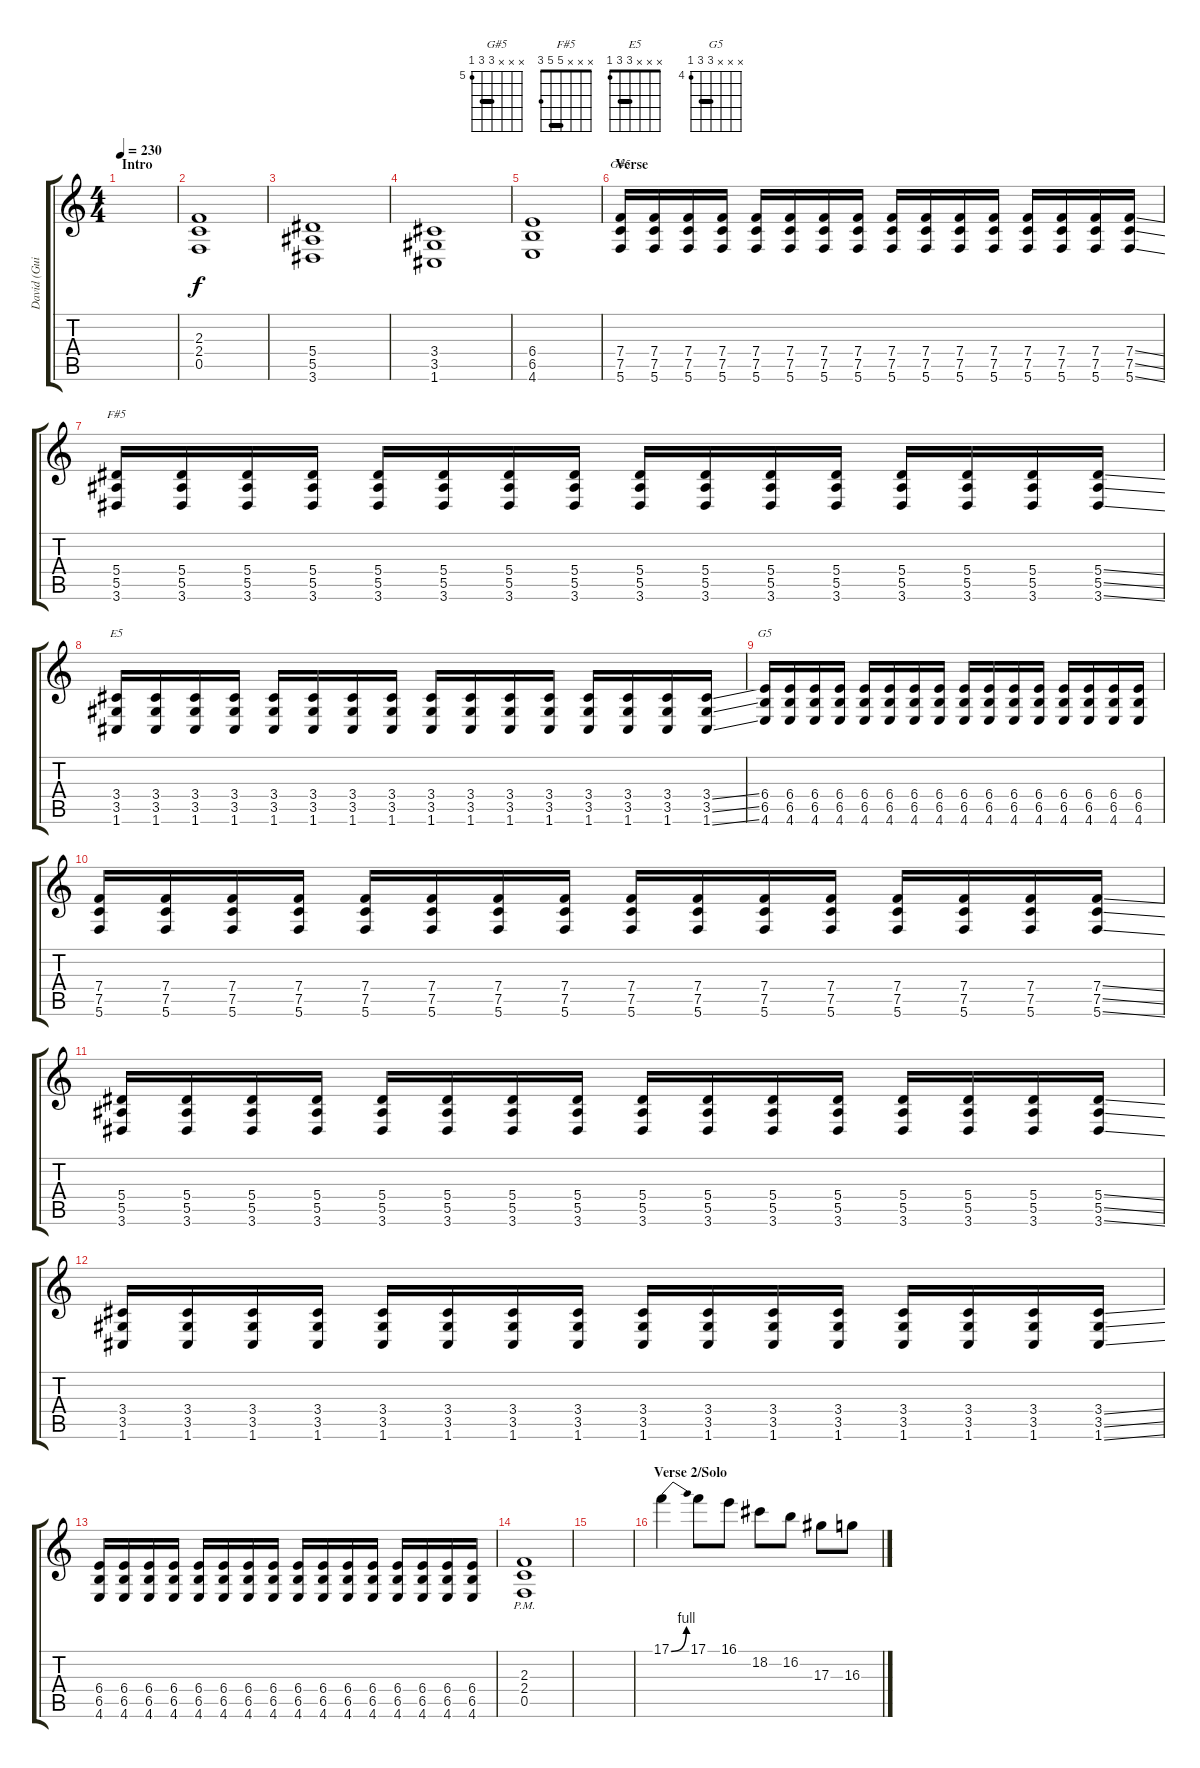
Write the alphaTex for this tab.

\track ("David (Guitar 2)" "David (Gui") {instrument overdrivenguitar}
\staff {score tabs}
\tuning (C4 G3 Eb3 Bb2 F2 C2) {hide}
\chord ("G#5" x x x 7 7 5) {firstfret 5 barre 7}
\chord ("F#5" x x x 5 5 3) {barre 5}
\chord ("E5" x x x 3 3 1) {barre 3}
\chord ("G5" x x x 6 6 4) {firstfret 4 barre 6}
\ts (4 4)
\section ("" "Intro")
\tempo 230
\tempo 95
\tempo 230
\clef g2
\ks c
|
(2.3 2.4 0.5).1 |
(5.4 5.5 3.6).1 |
(3.4 3.5 1.6).1 |
(6.4 6.5 4.6).1 |
\section ("" "Verse")
(7.4 7.5 5.6).16{ch "G#5"} (7.4 7.5 5.6).16 (7.4 7.5 5.6).16 (7.4 7.5 5.6).16 (7.4 7.5 5.6).16 (7.4 7.5 5.6).16 (7.4 7.5 5.6).16 (7.4 7.5 5.6).16 (7.4 7.5 5.6).16 (7.4 7.5 5.6).16 (7.4 7.5 5.6).16 (7.4 7.5 5.6).16 (7.4 7.5 5.6).16 (7.4 7.5 5.6).16 (7.4 7.5 5.6).16 (7.4{ss} 7.5{ss} 5.6{ss}).16 |
(5.4 5.5 3.6).16{ch "F#5"} (5.4 5.5 3.6).16 (5.4 5.5 3.6).16 (5.4 5.5 3.6).16 (5.4 5.5 3.6).16 (5.4 5.5 3.6).16 (5.4 5.5 3.6).16 (5.4 5.5 3.6).16 (5.4 5.5 3.6).16 (5.4 5.5 3.6).16 (5.4 5.5 3.6).16 (5.4 5.5 3.6).16 (5.4 5.5 3.6).16 (5.4 5.5 3.6).16 (5.4 5.5 3.6).16 (5.4{ss} 5.5{ss} 3.6{ss}).16 |
(3.4 3.5 1.6).16{ch "E5"} (3.4 3.5 1.6).16 (3.4 3.5 1.6).16 (3.4 3.5 1.6).16 (3.4 3.5 1.6).16 (3.4 3.5 1.6).16 (3.4 3.5 1.6).16 (3.4 3.5 1.6).16 (3.4 3.5 1.6).16 (3.4 3.5 1.6).16 (3.4 3.5 1.6).16 (3.4 3.5 1.6).16 (3.4 3.5 1.6).16 (3.4 3.5 1.6).16 (3.4 3.5 1.6).16 (3.4{ss} 3.5{ss} 1.6{ss}).16 |
(6.4 6.5 4.6).16{ch "G5"} (6.4 6.5 4.6).16 (6.4 6.5 4.6).16 (6.4 6.5 4.6).16 (6.4 6.5 4.6).16 (6.4 6.5 4.6).16 (6.4 6.5 4.6).16 (6.4 6.5 4.6).16 (6.4 6.5 4.6).16 (6.4 6.5 4.6).16 (6.4 6.5 4.6).16 (6.4 6.5 4.6).16 (6.4 6.5 4.6).16 (6.4 6.5 4.6).16 (6.4 6.5 4.6).16 (6.4 6.5 4.6).16 |
(7.4 7.5 5.6).16 (7.4 7.5 5.6).16 (7.4 7.5 5.6).16 (7.4 7.5 5.6).16 (7.4 7.5 5.6).16 (7.4 7.5 5.6).16 (7.4 7.5 5.6).16 (7.4 7.5 5.6).16 (7.4 7.5 5.6).16 (7.4 7.5 5.6).16 (7.4 7.5 5.6).16 (7.4 7.5 5.6).16 (7.4 7.5 5.6).16 (7.4 7.5 5.6).16 (7.4 7.5 5.6).16 (7.4{ss} 7.5{ss} 5.6{ss}).16 |
(5.4 5.5 3.6).16 (5.4 5.5 3.6).16 (5.4 5.5 3.6).16 (5.4 5.5 3.6).16 (5.4 5.5 3.6).16 (5.4 5.5 3.6).16 (5.4 5.5 3.6).16 (5.4 5.5 3.6).16 (5.4 5.5 3.6).16 (5.4 5.5 3.6).16 (5.4 5.5 3.6).16 (5.4 5.5 3.6).16 (5.4 5.5 3.6).16 (5.4 5.5 3.6).16 (5.4 5.5 3.6).16 (5.4{ss} 5.5{ss} 3.6{ss}).16 |
(3.4 3.5 1.6).16 (3.4 3.5 1.6).16 (3.4 3.5 1.6).16 (3.4 3.5 1.6).16 (3.4 3.5 1.6).16 (3.4 3.5 1.6).16 (3.4 3.5 1.6).16 (3.4 3.5 1.6).16 (3.4 3.5 1.6).16 (3.4 3.5 1.6).16 (3.4 3.5 1.6).16 (3.4 3.5 1.6).16 (3.4 3.5 1.6).16 (3.4 3.5 1.6).16 (3.4 3.5 1.6).16 (3.4{ss} 3.5{ss} 1.6{ss}).16 |
(6.4 6.5 4.6).16 (6.4 6.5 4.6).16 (6.4 6.5 4.6).16 (6.4 6.5 4.6).16 (6.4 6.5 4.6).16 (6.4 6.5 4.6).16 (6.4 6.5 4.6).16 (6.4 6.5 4.6).16 (6.4 6.5 4.6).16 (6.4 6.5 4.6).16 (6.4 6.5 4.6).16 (6.4 6.5 4.6).16 (6.4 6.5 4.6).16 (6.4 6.5 4.6).16 (6.4 6.5 4.6).16 (6.4 6.5 4.6).16 |
(2.3{pm} 2.4{pm} 0.5{pm}).1 |
|
\section ("" "Verse 2/Solo")
17.1{be (bend 0 0 60 4)}.4 17.1.8 16.1.8 18.2.8 16.2.8 17.3.8 16.3.8
